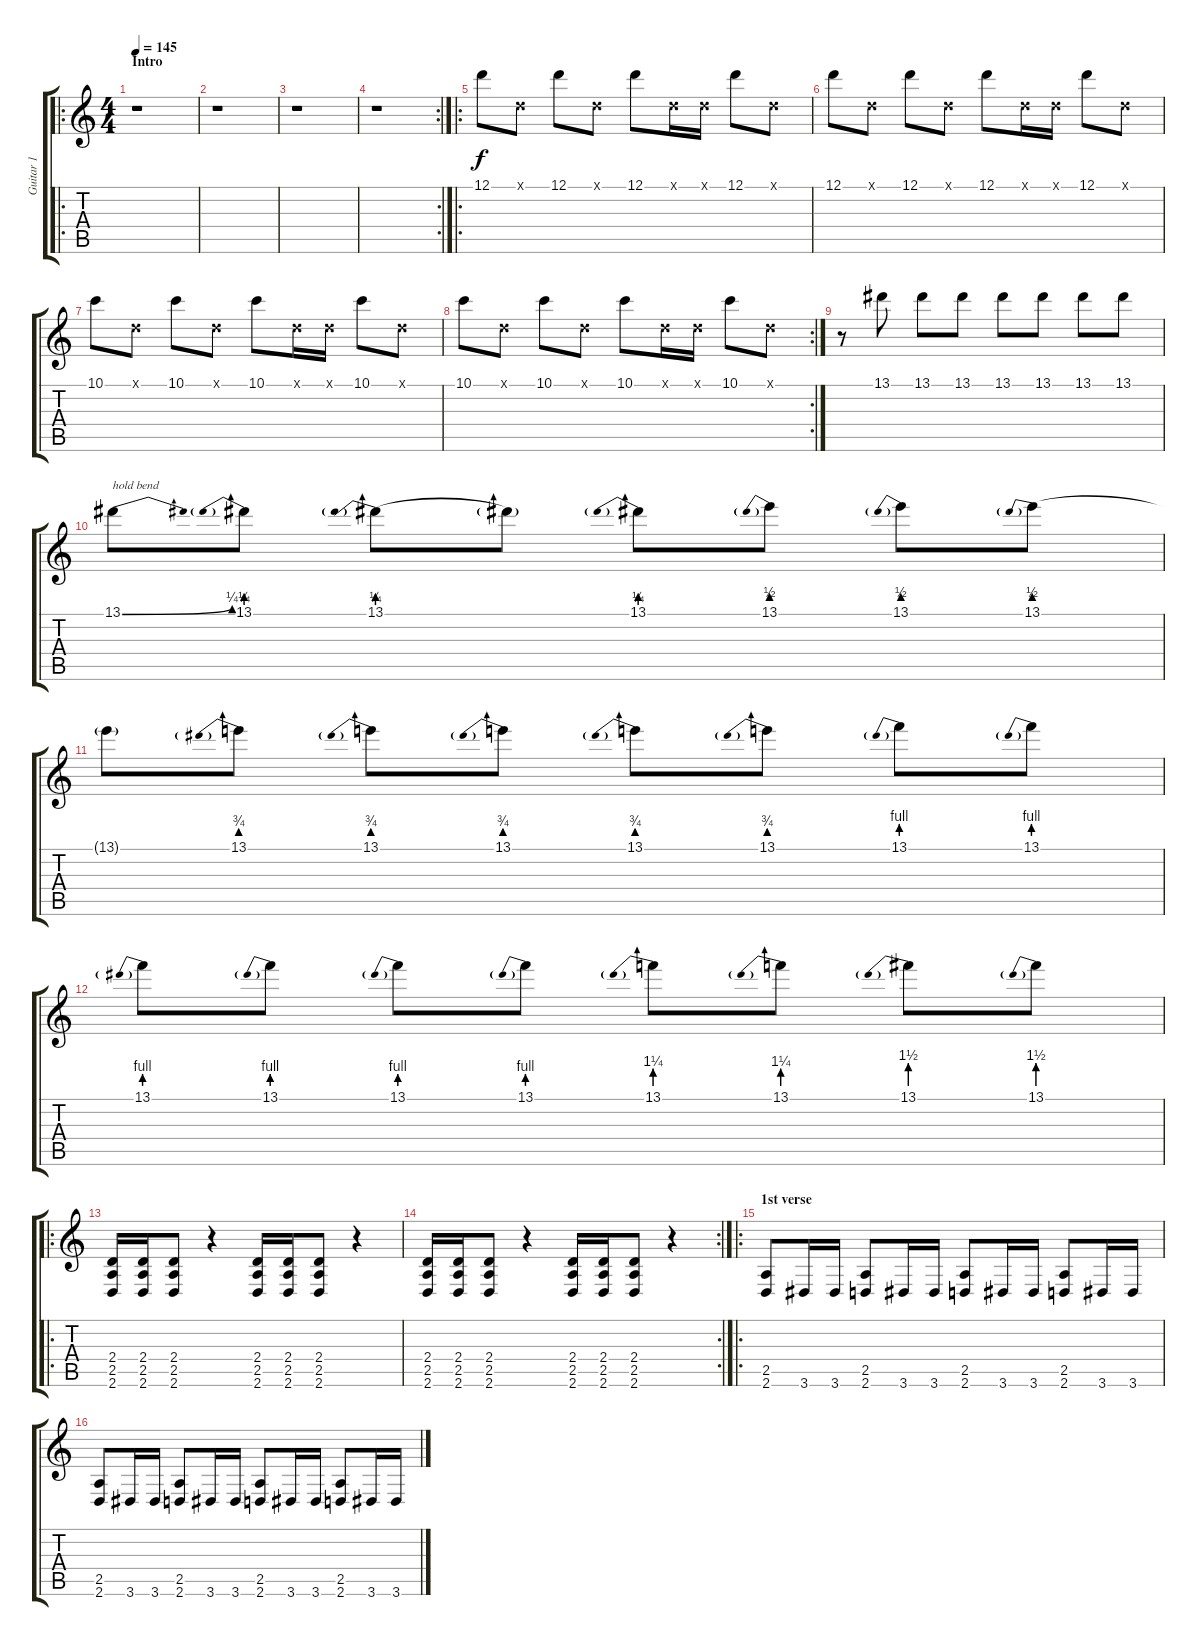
\track ("Guitar 1" "Guitar 1") {instrument distortionguitar}
\staff {score tabs}
\tuning (D4 A3 F3 C3 G2 C2) {hide}
\ro
\ts (4 4)
\section ("" "Intro")
\tempo 145
\clef g2
\ks c
r.1{dy f instrument distortionguitar} |
r.1 |
r.1 |
\rc 2
r.1 |
\ro
12.1.8 0.1{x}.8 12.1.8 0.1{x}.8 12.1.8 0.1{x}.16 0.1{x}.16 12.1.8 0.1{x}.8 |
12.1.8 0.1{x}.8 12.1.8 0.1{x}.8 12.1.8 0.1{x}.16 0.1{x}.16 12.1.8 0.1{x}.8 |
10.1.8 0.1{x}.8 10.1.8 0.1{x}.8 10.1.8 0.1{x}.16 0.1{x}.16 10.1.8 0.1{x}.8 |
\rc 2
10.1.8 0.1{x}.8 10.1.8 0.1{x}.8 10.1.8 0.1{x}.16 0.1{x}.16 10.1.8 0.1{x}.8 |
r.8 13.1.8 13.1.8 13.1.8 13.1.8 13.1.8 13.1.8 13.1.8 |
13.1{be (bend 0 0 60 1)}.8{txt "hold bend"} 13.1{be (prebend 0 1 60 1)}.8 13.1{be (prebend 0 1 60 1)}.8 13.1{t}.8 13.1{be (prebend 0 1 60 1)}.8 13.1{be (prebend 0 2 60 2)}.8 13.1{be (prebend 0 2 60 2)}.8 13.1{be (prebend 0 2 60 2)}.8 |
13.1{t}.8 13.1{be (prebend 0 3 60 3)}.8 13.1{be (prebend 0 3 60 3)}.8 13.1{be (prebend 0 3 60 3)}.8 13.1{be (prebend 0 3 60 3)}.8 13.1{be (prebend 0 3 60 3)}.8 13.1{be (prebend 0 4 60 4)}.8 13.1{be (prebend 0 4 60 4)}.8 |
13.1{be (prebend 0 4 60 4)}.8 13.1{be (prebend 0 4 60 4)}.8 13.1{be (prebend 0 4 60 4)}.8 13.1{be (prebend 0 4 60 4)}.8 13.1{be (prebend 0 5 60 5)}.8 13.1{be (prebend 0 5 60 5)}.8 13.1{be (prebend 0 6 60 6)}.8 13.1{be (prebend 0 6 60 6)}.8 |
\ro
(2.4 2.5 2.6).16 (2.4 2.5 2.6).16 (2.4 2.5 2.6).8 r.4 (2.4 2.5 2.6).16 (2.4 2.5 2.6).16 (2.4 2.5 2.6).8 r.4 |
\rc 2
(2.4 2.5 2.6).16 (2.4 2.5 2.6).16 (2.4 2.5 2.6).8 r.4 (2.4 2.5 2.6).16 (2.4 2.5 2.6).16 (2.4 2.5 2.6).8 r.4 |
\ro
\section ("" "1st verse")
(2.5 2.6).8 3.6.16 3.6.16 (2.5 2.6).8 3.6.16 3.6.16 (2.5 2.6).8 3.6.16 3.6.16 (2.5 2.6).8 3.6.16 3.6.16 |
(2.5 2.6).8 3.6.16 3.6.16 (2.5 2.6).8 3.6.16 3.6.16 (2.5 2.6).8 3.6.16 3.6.16 (2.5 2.6).8 3.6.16 3.6.16
